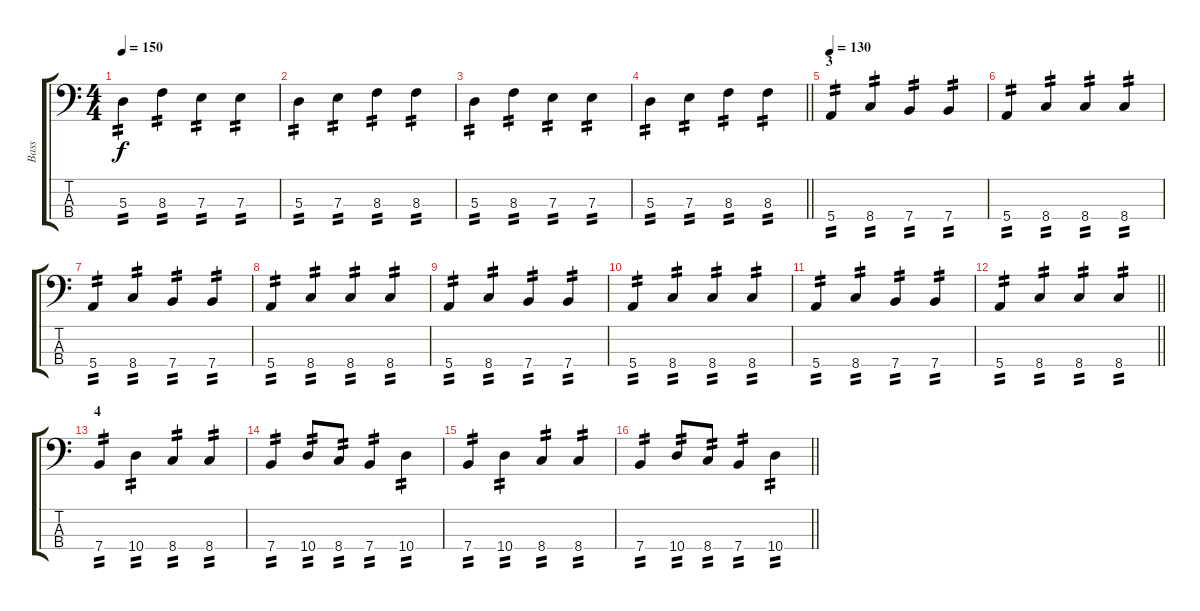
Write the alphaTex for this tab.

\track ("Bass" "Bass") {instrument electricbassfinger}
\staff {score tabs}
\tuning (G2 D2 A1 E1) {hide}
\ts (4 4)
\tempo 150
\clef f4
\ks c
5.3.4{tp 2 dy f} 8.3.4{tp 2} 7.3.4{tp 2} 7.3.4{tp 2} |
5.3.4{tp 2} 7.3.4{tp 2} 8.3.4{tp 2} 8.3.4{tp 2} |
5.3.4{tp 2} 8.3.4{tp 2} 7.3.4{tp 2} 7.3.4{tp 2} |
\barLineRight lightlight
5.3.4{tp 2} 7.3.4{tp 2} 8.3.4{tp 2} 8.3.4{tp 2} |
\section ("" "3")
\tempo 130
5.4.4{tp 2} 8.4.4{tp 2} 7.4.4{tp 2} 7.4.4{tp 2} |
5.4.4{tp 2} 8.4.4{tp 2} 8.4.4{tp 2} 8.4.4{tp 2} |
5.4.4{tp 2} 8.4.4{tp 2} 7.4.4{tp 2} 7.4.4{tp 2} |
5.4.4{tp 2} 8.4.4{tp 2} 8.4.4{tp 2} 8.4.4{tp 2} |
5.4.4{tp 2} 8.4.4{tp 2} 7.4.4{tp 2} 7.4.4{tp 2} |
5.4.4{tp 2} 8.4.4{tp 2} 8.4.4{tp 2} 8.4.4{tp 2} |
5.4.4{tp 2} 8.4.4{tp 2} 7.4.4{tp 2} 7.4.4{tp 2} |
\barLineRight lightlight
5.4.4{tp 2} 8.4.4{tp 2} 8.4.4{tp 2} 8.4.4{tp 2} |
\section ("" "4")
7.4.4{tp 2} 10.4.4{tp 2} 8.4.4{tp 2} 8.4.4{tp 2} |
7.4.4{tp 2} 10.4.8{tp 2} 8.4.8{tp 2} 7.4.4{tp 2} 10.4.4{tp 2} |
7.4.4{tp 2} 10.4.4{tp 2} 8.4.4{tp 2} 8.4.4{tp 2} |
\barLineRight lightlight
7.4.4{tp 2} 10.4.8{tp 2} 8.4.8{tp 2} 7.4.4{tp 2} 10.4.4{tp 2}
